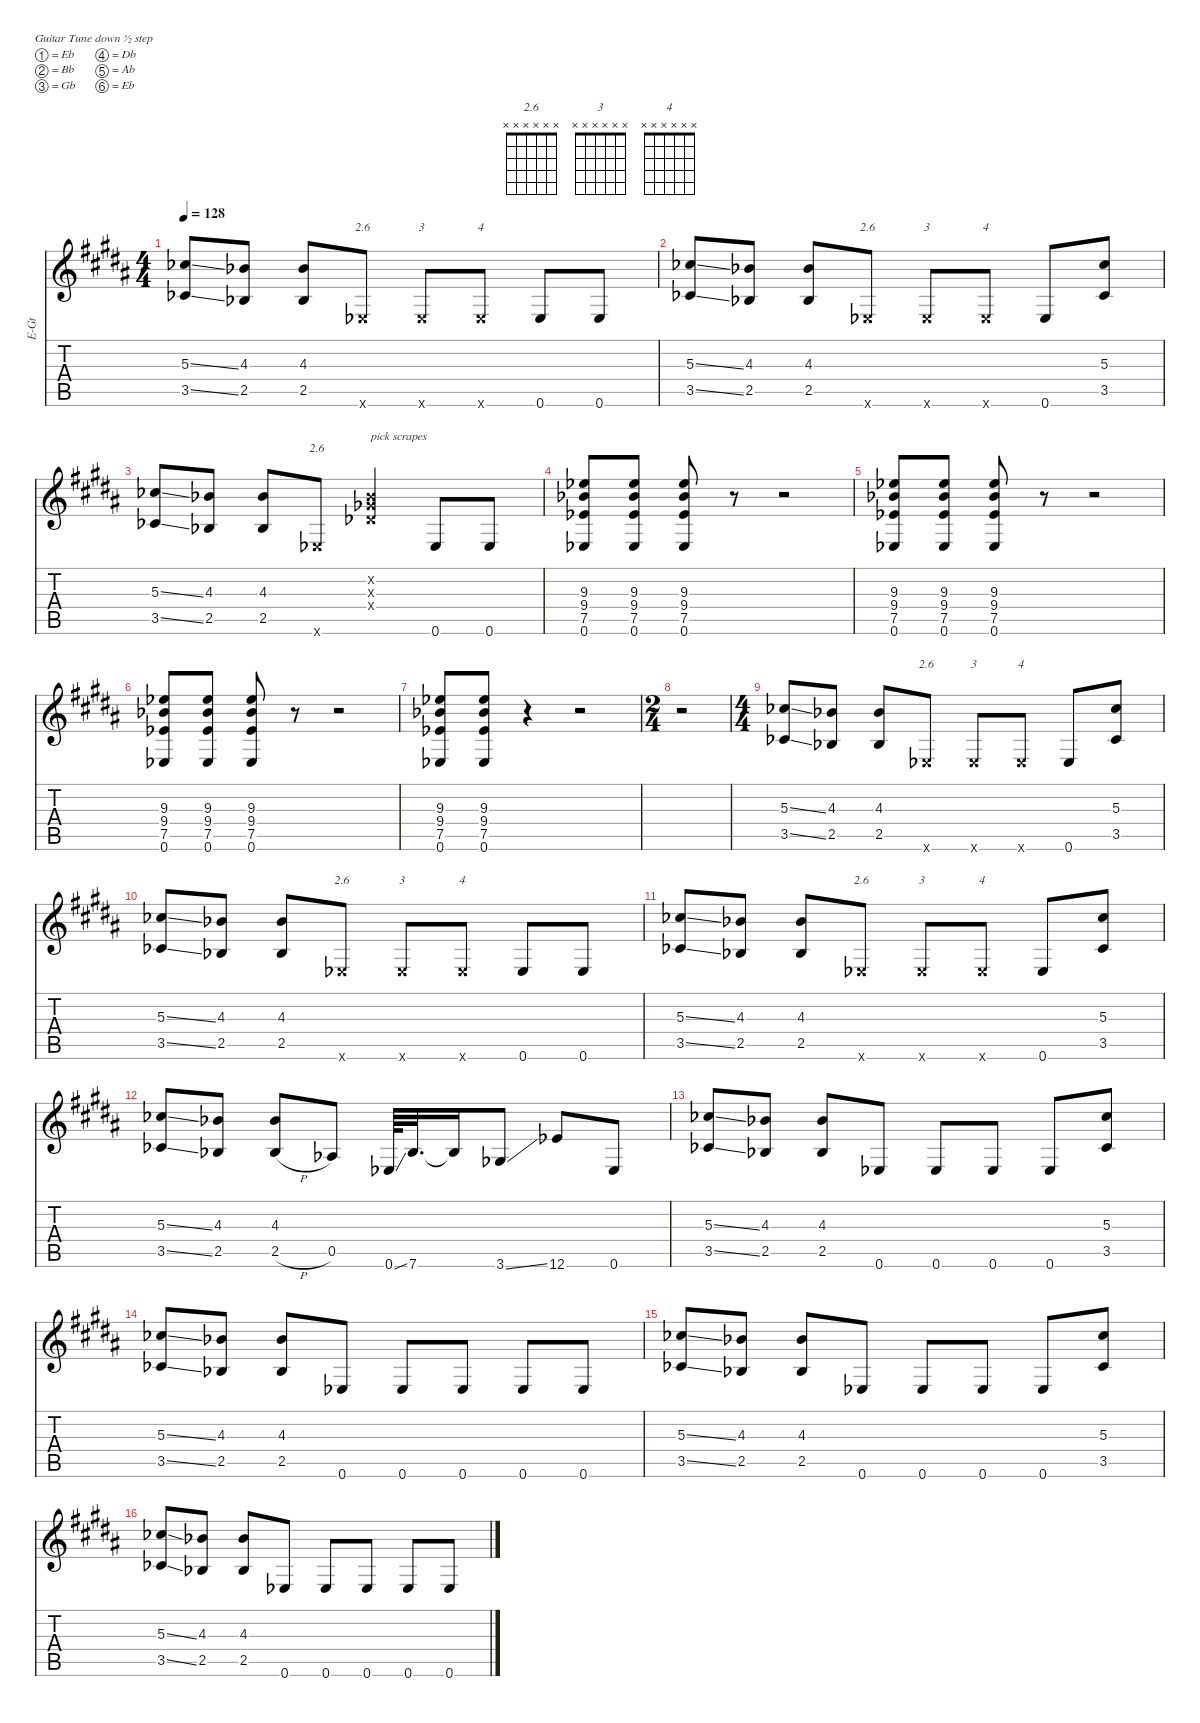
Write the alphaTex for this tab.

\hideDynamics
\bracketExtendMode nobrackets
\otherSystemsTrackNameOrientation horizontal
\track ("Guitar 1" "E-Gt") {instrument overdrivenguitar}
\staff {score tabs}
\tuning (Eb4 Bb3 Gb3 Db3 Ab2 Eb2)
\chord ("2.6" x x x x x x)
\chord ("3" x x x x x x)
\chord ("4" x x x x x x)
\ts (4 4)
\tempo 128
\clef g2
\ks b
(5.3{ss acc b} 3.5{ss acc b}).8{dy f beam Up} (4.3{acc b} 2.5{acc b}).8{beam Up} (4.3{acc b} 2.5{acc b}).8{beam Up} 0.6{x acc b}.8{ch "2.6" beam Up} 0.6{x acc b}.8{ch "3" beam Up} 0.6{x acc b}.8{ch "4" beam Up} 0.6{acc b}.8{beam Up} 0.6{acc b}.8{beam Up} |
(5.3{ss acc b} 3.5{ss acc b}).8{beam Up} (4.3{acc b} 2.5{acc b}).8{beam Up} (4.3{acc b} 2.5{acc b}).8{beam Up} 0.6{x acc b}.8{ch "2.6" beam Up} 0.6{x acc b}.8{ch "3" beam Up} 0.6{x acc b}.8{ch "4" beam Up} 0.6{acc b}.8{beam Up} (5.3{acc b} 3.5{acc b}).8{beam Up} |
(5.3{ss acc b} 3.5{ss acc b}).8{beam Up} (4.3{acc b} 2.5{acc b}).8{beam Up} (4.3{acc b} 2.5{acc b}).8{beam Up} 0.6{x acc b}.8{ch "2.6" beam Up} (0.2{x acc b} 0.3{x acc b} 0.4{x acc b}).4{txt "pick scrapes" beam Up} 0.6{acc b}.8{beam Up} 0.6{acc b}.8{beam Up} |
(9.3{acc b} 9.4{acc b} 7.5{acc b} 0.6{acc b}).8{beam Up} (9.3{acc b} 9.4{acc b} 7.5{acc b} 0.6{acc b}).8{beam Up} (9.3{acc b} 9.4{acc b} 7.5{acc b} 0.6{acc b}).8{beam Up} r.8{beam Up} r.2{beam Up} |
(9.3{acc b} 9.4{acc b} 7.5{acc b} 0.6{acc b}).8{beam Up} (9.3{acc b} 9.4{acc b} 7.5{acc b} 0.6{acc b}).8{beam Up} (9.3{acc b} 9.4{acc b} 7.5{acc b} 0.6{acc b}).8{beam Up} r.8{beam Up} r.2{beam Up} |
(9.3{acc b} 9.4{acc b} 7.5{acc b} 0.6{acc b}).8{beam Up} (9.3{acc b} 9.4{acc b} 7.5{acc b} 0.6{acc b}).8{beam Up} (9.3{acc b} 9.4{acc b} 7.5{acc b} 0.6{acc b}).8{beam Up} r.8{beam Up} r.2{beam Up} |
(9.3{acc b} 9.4{acc b} 7.5{acc b} 0.6{acc b}).8{beam Up} (9.3{acc b} 9.4{acc b} 7.5{acc b} 0.6{acc b}).8{beam Up} r.4{beam Up} r.2{beam Up} |
\ts (2 4)
r.2{beam Down} |
\ts (4 4)
(5.3{ss acc b} 3.5{ss acc b}).8{beam Up} (4.3{acc b} 2.5{acc b}).8{beam Up} (4.3{acc b} 2.5{acc b}).8{beam Up} 0.6{x acc b}.8{ch "2.6" beam Up} 0.6{x acc b}.8{ch "3" beam Up} 0.6{x acc b}.8{ch "4" beam Up} 0.6{acc b}.8{beam Up} (5.3{acc b} 3.5{acc b}).8{beam Up} |
(5.3{ss acc b} 3.5{ss acc b}).8{beam Up} (4.3{acc b} 2.5{acc b}).8{beam Up} (4.3{acc b} 2.5{acc b}).8{beam Up} 0.6{x acc b}.8{ch "2.6" beam Up} 0.6{x acc b}.8{ch "3" beam Up} 0.6{x acc b}.8{ch "4" beam Up} 0.6{acc b}.8{beam Up} 0.6{acc b}.8{beam Up} |
(5.3{ss acc b} 3.5{ss acc b}).8{beam Up} (4.3{acc b} 2.5{acc b}).8{beam Up} (4.3{acc b} 2.5{acc b}).8{beam Up} 0.6{x acc b}.8{ch "2.6" beam Up} 0.6{x acc b}.8{ch "3" beam Up} 0.6{x acc b}.8{ch "4" beam Up} 0.6{acc b}.8{beam Up} (5.3{acc b} 3.5{acc b}).8{beam Up} |
(5.3{ss acc b} 3.5{ss acc b}).8{beam Up} (4.3{acc b} 2.5{acc b}).8{beam Up} (4.3{acc b} 2.5{h acc b}).8{beam Up} 0.5{acc b}.8{beam Up} 0.6{ss acc b}.64{beam Up} 7.6{acc b}.32{d beam Up} 7.6{t acc b}.16{beam Up} 3.6{ss acc b}.8{beam Up} 12.6{acc b}.8{beam Up} 0.6{acc b}.8{beam Up} |
(5.3{ss acc b} 3.5{ss acc b}).8{beam Up} (4.3{acc b} 2.5{acc b}).8{beam Up} (4.3{acc b} 2.5{acc b}).8{beam Up} 0.6{acc b}.8{beam Up} 0.6{acc b}.8{beam Up} 0.6{acc b}.8{beam Up} 0.6{acc b}.8{beam Up} (5.3{acc b} 3.5{acc b}).8{beam Up} |
(5.3{ss acc b} 3.5{ss acc b}).8{beam Up} (4.3{acc b} 2.5{acc b}).8{beam Up} (4.3{acc b} 2.5{acc b}).8{beam Up} 0.6{acc b}.8{beam Up} 0.6{acc b}.8{beam Up} 0.6{acc b}.8{beam Up} 0.6{acc b}.8{beam Up} 0.6{acc b}.8{beam Up} |
(5.3{ss acc b} 3.5{ss acc b}).8{beam Up} (4.3{acc b} 2.5{acc b}).8{beam Up} (4.3{acc b} 2.5{acc b}).8{beam Up} 0.6{acc b}.8{beam Up} 0.6{acc b}.8{beam Up} 0.6{acc b}.8{beam Up} 0.6{acc b}.8{beam Up} (5.3{acc b} 3.5{acc b}).8{beam Up} |
(5.3{ss acc b} 3.5{ss acc b}).8{beam Up} (4.3{acc b} 2.5{acc b}).8{beam Up} (4.3{acc b} 2.5{acc b}).8{beam Up} 0.6{acc b}.8{beam Up} 0.6{acc b}.8{beam Up} 0.6{acc b}.8{beam Up} 0.6{acc b}.8{beam Up} 0.6{acc b}.8{beam Up}
